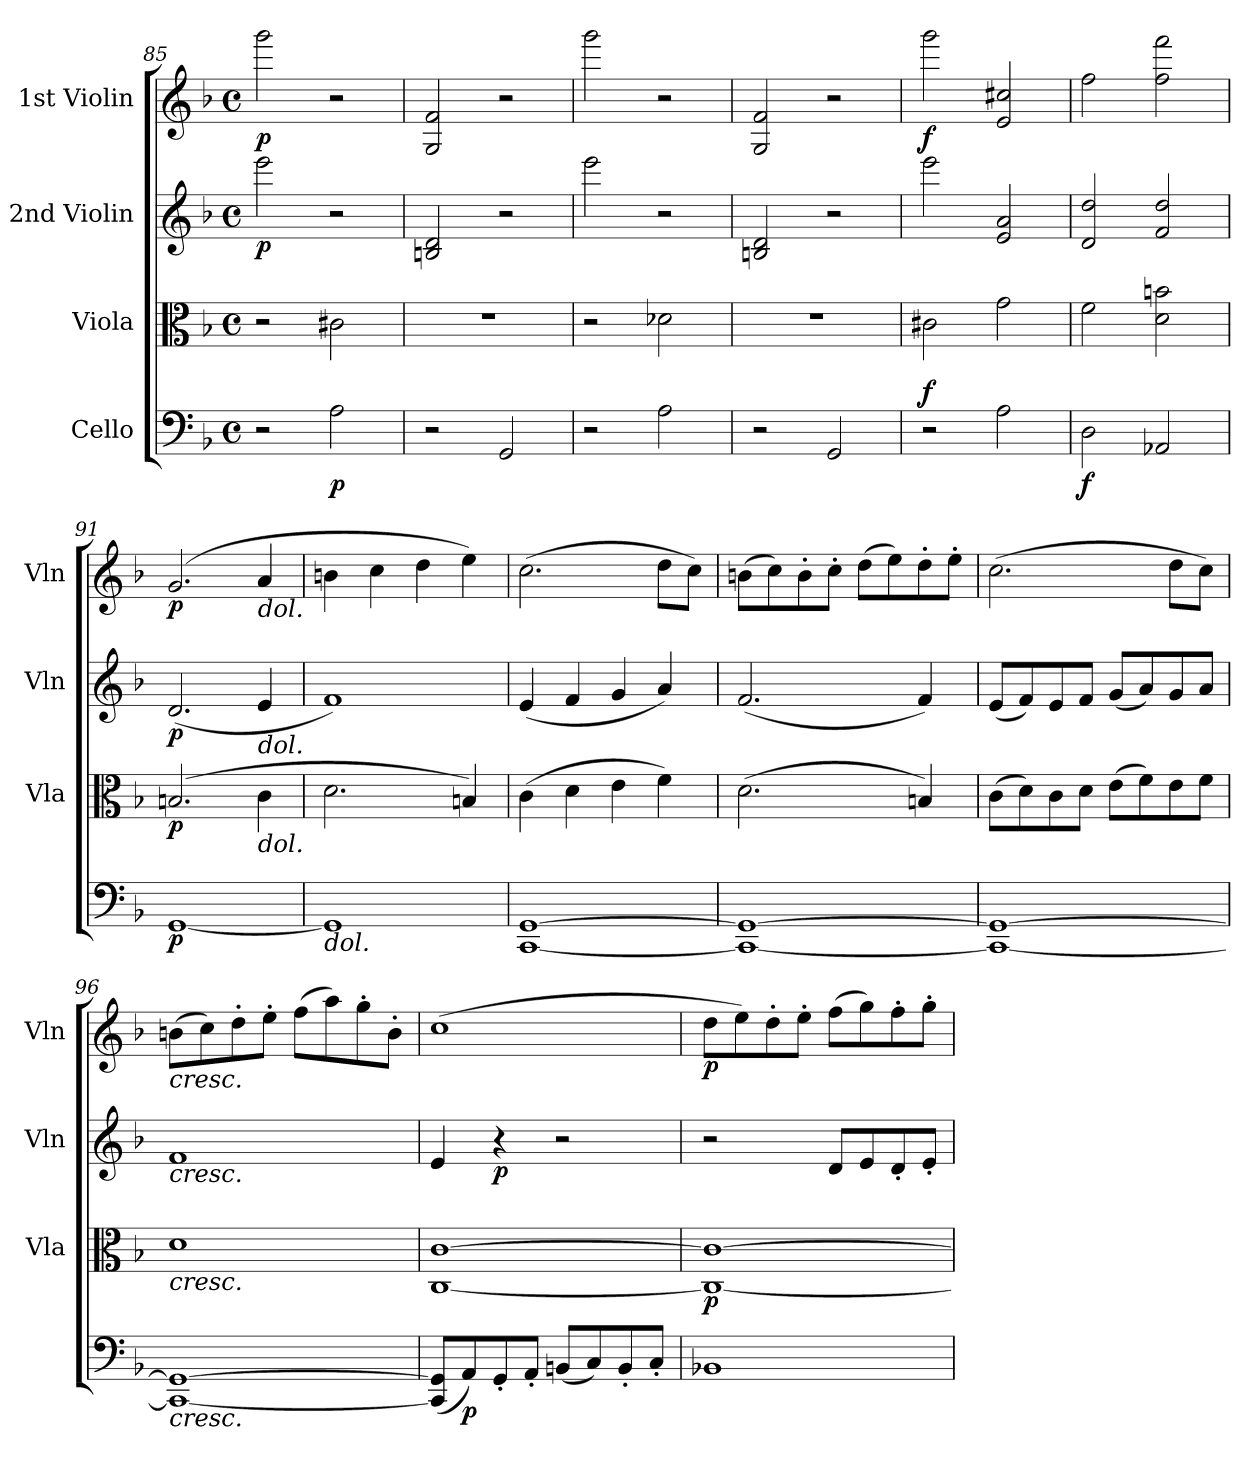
**kern	**dynam	**kern	**dynam	**kern	**dynam	**kern	**dynam
*part4	*part4	*part3	*part3	*part2	*part2	*part1	*part1
*staff4	*staff4	*staff3	*staff3	*staff2	*staff2	*staff1	*staff1
*I"Cello	*	*I"Viola	*	*I"2nd Violin	*	*I"1st Violin	*
*	*	*I'Vla	*	*I'Vln	*	*I'Vln	*
!!LO:LB:g=z
*clefF4	*	*clefC3	*	*clefG2	*	*clefG2	*
*k[b-]	*	*k[b-]	*	*k[b-]	*	*k[b-]	*
*F:	*	*F:	*	*F:	*	*F:	*
*M4/4	*	*M4/4	*	*M4/4	*	*M4/4	*
*met(c)	*	*met(c)	*	*met(c)	*	*met(c)	*
=85	=85	=85	=85	=85	=85	=85	=85
!	!	!	!	!	!LO:DY:b	!	!LO:DY:b
2r	.	2r	.	2eee\	p	2ggg\	p
!	!LO:DY:b	!	!	!	!	!	!
2A\	p	2c#X\	.	2r	.	2r	.
=86	=86	=86	=86	=86	=86	=86	=86
2r	.	1r	.	2Bn/ 2d/	.	2G/ 2f/	.
2GG/	.	.	.	2r	.	2r	.
=87	=87	=87	=87	=87	=87	=87	=87
2r	.	2r	.	2eee\	.	2ggg\	.
2A\	.	2d-X\	.	2r	.	2r	.
=88	=88	=88	=88	=88	=88	=88	=88
2r	.	1r	.	2Bn/ 2d/	.	2G/ 2f/	.
2GG/	.	.	.	2r	.	2r	.
=89	=89	=89	=89	=89	=89	=89	=89
!	!LO:DY:a	!	!	!	!	!	!LO:DY:b
2r	f	2c#X\	.	2eee\	.	2ggg\	f
2A\	.	2g\	.	2e/ 2a/	.	2e/ 2cc#X/	.
=90	=90	=90	=90	=90	=90	=90	=90
!	!LO:DY:b	!	!	!	!	!	!
2D\	f	2f\	.	2d/ 2dd/	.	2ff\	.
2AA-X/	.	2d\ 2bn\	.	2f/ 2dd/	.	2ff\ 2fff\	.
=91	=91	=91	=91	=91	=91	=91	=91
!	!LO:DY:b	!	!LO:DY:b	!	!LO:DY:b	!	!LO:DY:b
[1GG	p	(2.Bn/	p	(2.d/	p	(2.g/	p
!	!	!	!	!	!	!LO:TX:b:i:t=dol.	!
!	!	!	!	!LO:TX:b:i:t=dol.	!	!	!
!	!	!LO:TX:b:i:t=dol.	!	!	!	!	!
.	.	4c\	.	4e/	.	4a/	.
=92	=92	=92	=92	=92	=92	=92	=92
!LO:TX:b:i:t=dol.	!	!	!	!	!	!	!
1GG]	.	2.d\	.	1f)	.	4bn\	.
.	.	.	.	.	.	4cc\	.
.	.	.	.	.	.	4dd\	.
.	.	4Bn/)	.	.	.	4ee\)	.
=93	=93	=93	=93	=93	=93	=93	=93
[1CC [1GG	.	(4c\	.	(4e/	.	(2.cc\	.
.	.	4d\	.	4f/	.	.	.
.	.	4e\	.	4g/	.	.	.
.	.	4f\)	.	4a/)	.	8dd\L	.
.	.	.	.	.	.	8cc\J)	.
=94	=94	=94	=94	=94	=94	=94	=94
1CC_ 1GG_	.	(2.d\	.	(2.f/	.	(8bn\L	.
.	.	.	.	.	.	8cc\)	.
.	.	.	.	.	.	8b'\	.
.	.	.	.	.	.	8cc'\J	.
.	.	.	.	.	.	(8dd\L	.
.	.	.	.	.	.	8ee\)	.
.	.	4Bn/)	.	4f/)	.	8dd'\	.
.	.	.	.	.	.	8ee'\J	.
=95	=95	=95	=95	=95	=95	=95	=95
1CC_ 1GG_	.	(8c\L	.	(8e/L	.	(2.cc\	.
.	.	8d\)	.	8f/)	.	.	.
.	.	8c\	.	8e/	.	.	.
.	.	8d\J	.	8f/J	.	.	.
.	.	(8e\L	.	(8g/L	.	.	.
.	.	8f\)	.	8a/)	.	.	.
.	.	8e\	.	8g/	.	8dd\L	.
.	.	8f\J	.	8a/J	.	8cc\J)	.
!!LO:LB:g=z
=96	=96	=96	=96	=96	=96	=96	=96
!	!	!	!	!	!	!LO:TX:b:i:t=cresc.	!
!	!	!	!	!LO:TX:b:i:t=cresc.	!	!	!
!	!	!LO:TX:b:i:t=cresc.	!	!	!	!	!
!LO:TX:b:i:t=cresc.	!	!	!	!	!	!	!
1CC_ 1GG_	.	1d	.	1f	.	(8bn\L	.
.	.	.	.	.	.	8cc\)	.
.	.	.	.	.	.	8dd'\	.
.	.	.	.	.	.	8ee'\J	.
.	.	.	.	.	.	(8ff\L	.
.	.	.	.	.	.	8aa\)	.
.	.	.	.	.	.	8gg'\	.
.	.	.	.	.	.	8b'\J	.
=97	=97	=97	=97	=97	=97	=97	=97
(8CC]/ 8GG]/L	.	[1C [1c	.	4e/	.	(1cc	.
!	!LO:DY:b	!	!	!	!	!	!
8AA/)	p	.	.	.	.	.	.
!	!	!	!	!	!LO:DY:b	!	!
8GG'/	.	.	.	4r	p	.	.
8AA'/J	.	.	.	.	.	.	.
(8BBn/L	.	.	.	2r	.	.	.
8C/)	.	.	.	.	.	.	.
8BB'/	.	.	.	.	.	.	.
8C'/J	.	.	.	.	.	.	.
=98	=98	=98	=98	=98	=98	=98	=98
!	!	!	!LO:DY:b	!	!	!	!LO:DY:b
1BB-X	.	1C_ 1c_	p	2r	.	8dd\L	p
.	.	.	.	.	.	8ee\)	.
.	.	.	.	.	.	8dd'\	.
.	.	.	.	.	.	8ee'\J	.
.	.	.	.	8d/L	.	(8ff\L	.
.	.	.	.	8e/	.	8gg\)	.
.	.	.	.	8d'/	.	8ff'\	.
.	.	.	.	8e'/J	.	8gg'\J	.
=	=	=	=	=	=	=	=
*-	*-	*-	*-	*-	*-	*-	*-
